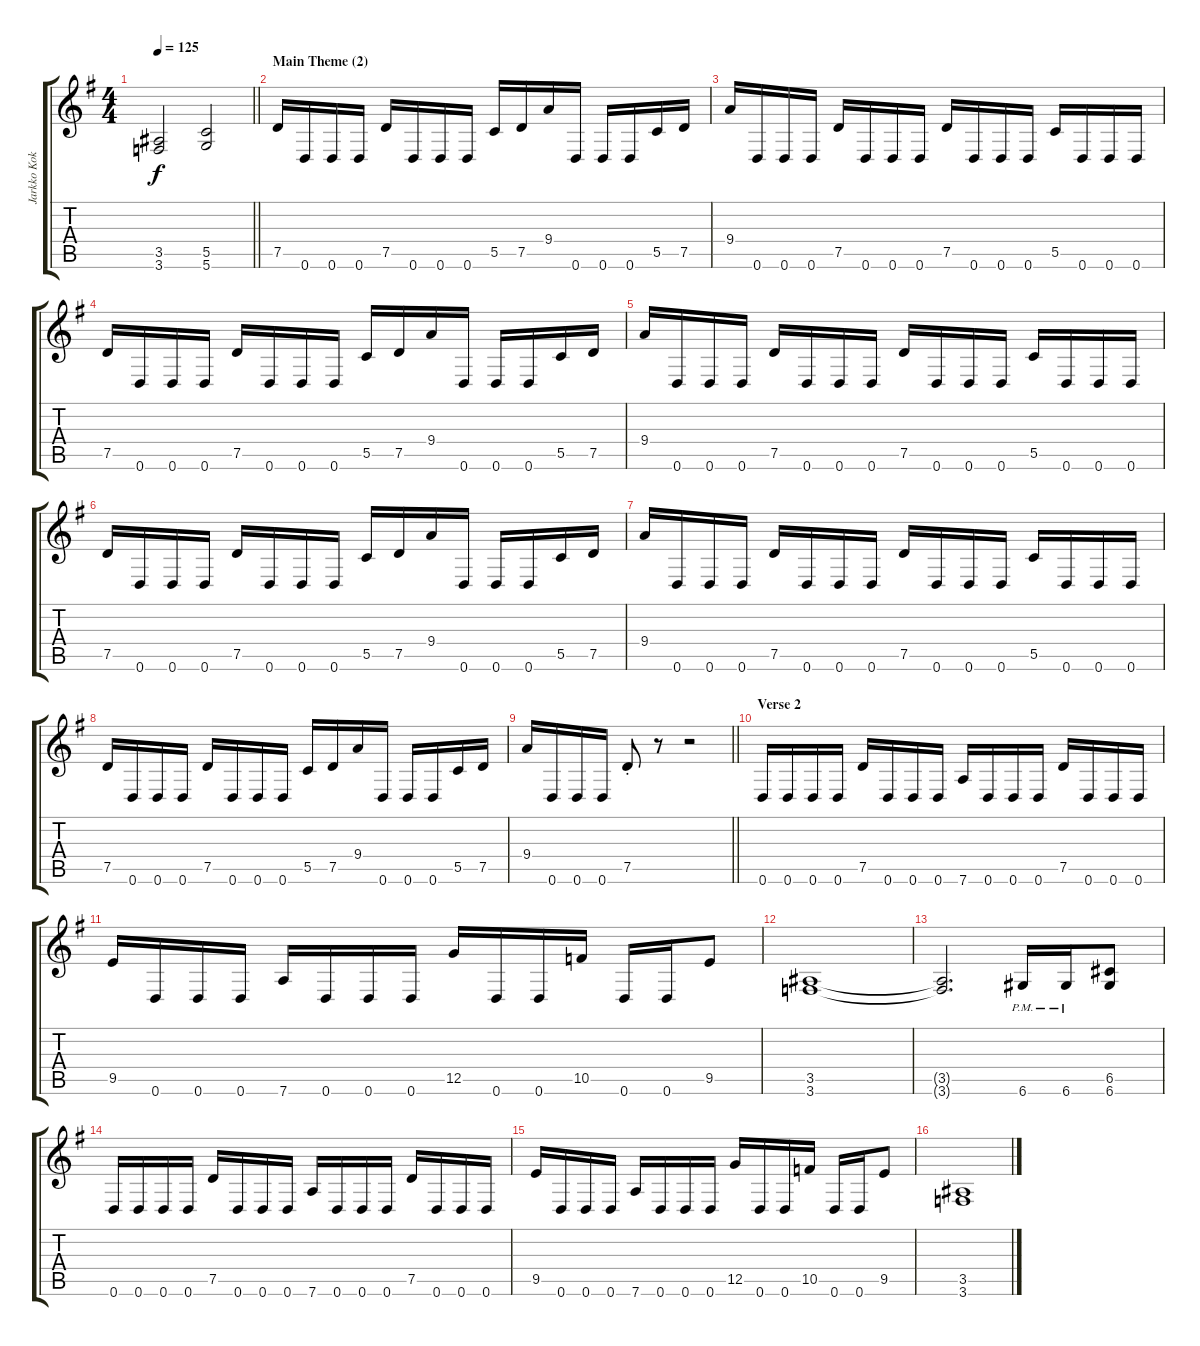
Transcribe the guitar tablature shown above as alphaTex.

\track ("Jarkko Kokko (guitar)" "Jarkko Kok") {instrument distortionguitar}
\staff {score tabs}
\tuning (D4 A3 F3 C3 G2 D2) {hide}
\ts (4 4)
\tempo 125
\clef g2
\barLineRight lightlight
\ks eminor
(3.5 3.6).2{dy f} (5.5 5.6).2 |
\section ("" "Main Theme (2)")
\ks g
7.5.16 0.6.16 0.6.16 0.6.16 7.5.16 0.6.16 0.6.16 0.6.16 5.5.16 7.5.16 9.4.16 0.6.16 0.6.16 0.6.16 5.5.16 7.5.16 |
9.4.16 0.6.16 0.6.16 0.6.16 7.5.16 0.6.16 0.6.16 0.6.16 7.5.16 0.6.16 0.6.16 0.6.16 5.5.16 0.6.16 0.6.16 0.6.16 |
7.5.16 0.6.16 0.6.16 0.6.16 7.5.16 0.6.16 0.6.16 0.6.16 5.5.16 7.5.16 9.4.16 0.6.16 0.6.16 0.6.16 5.5.16 7.5.16 |
9.4.16 0.6.16 0.6.16 0.6.16 7.5.16 0.6.16 0.6.16 0.6.16 7.5.16 0.6.16 0.6.16 0.6.16 5.5.16 0.6.16 0.6.16 0.6.16 |
7.5.16 0.6.16 0.6.16 0.6.16 7.5.16 0.6.16 0.6.16 0.6.16 5.5.16 7.5.16 9.4.16 0.6.16 0.6.16 0.6.16 5.5.16 7.5.16 |
9.4.16 0.6.16 0.6.16 0.6.16 7.5.16 0.6.16 0.6.16 0.6.16 7.5.16 0.6.16 0.6.16 0.6.16 5.5.16 0.6.16 0.6.16 0.6.16 |
7.5.16 0.6.16 0.6.16 0.6.16 7.5.16 0.6.16 0.6.16 0.6.16 5.5.16 7.5.16 9.4.16 0.6.16 0.6.16 0.6.16 5.5.16 7.5.16 |
\barLineRight lightlight
9.4.16 0.6.16 0.6.16 0.6.16 7.5{st}.8 r.8 r.2 |
\section ("" "Verse 2")
0.6.16 0.6.16 0.6.16 0.6.16 7.5.16 0.6.16 0.6.16 0.6.16 7.6.16 0.6.16 0.6.16 0.6.16 7.5.16 0.6.16 0.6.16 0.6.16 |
9.5.16 0.6.16 0.6.16 0.6.16 7.6.16 0.6.16 0.6.16 0.6.16 12.5.16 0.6.16 0.6.16 10.5.16 0.6.16 0.6.16 9.5.8 |
(3.5 3.6).1 |
(3.5{t} 3.6{t}).2{d} 6.6{pm}.16 6.6{pm}.16 (6.5 6.6).8 |
0.6.16 0.6.16 0.6.16 0.6.16 7.5.16 0.6.16 0.6.16 0.6.16 7.6.16 0.6.16 0.6.16 0.6.16 7.5.16 0.6.16 0.6.16 0.6.16 |
9.5.16 0.6.16 0.6.16 0.6.16 7.6.16 0.6.16 0.6.16 0.6.16 12.5.16 0.6.16 0.6.16 10.5.16 0.6.16 0.6.16 9.5.8 |
(3.5 3.6).1
